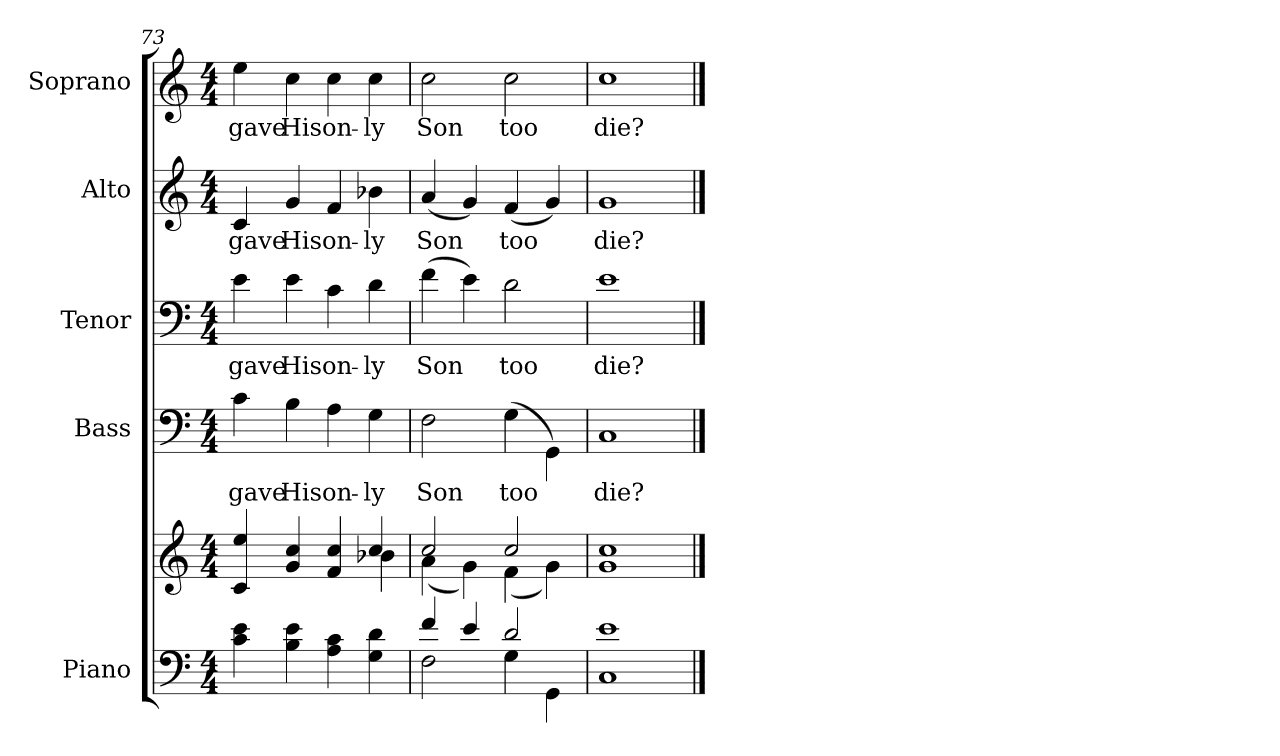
**kern	**kern	**kern	**text	**kern	**text	**kern	**text	**kern	**text
*part5	*part5	*part4	*part4	*part3	*part3	*part2	*part2	*part1	*part1
*staff6	*staff5	*staff4	*staff4	*staff3	*staff3	*staff2	*staff2	*staff1	*staff1
*I"Piano	*	*I"Bass	*	*I"Tenor	*	*I"Alto	*	*I"Soprano	*
*I'Pno.	*	*I'B.	*	*I'T.	*	*I'A.	*	*I'S.	*
!!LO:PB:g=z
*clefF4	*clefG2	*clefF4	*	*clefF4	*	*clefG2	*	*clefG2	*
*k[]	*k[]	*k[]	*	*k[]	*	*k[]	*	*k[]	*
*C:	*C:	*C:	*	*C:	*	*C:	*	*C:	*
*M4/4	*M4/4	*M4/4	*	*M4/4	*	*M4/4	*	*M4/4	*
=73	=73	=73	=73	=73	=73	=73	=73	=73	=73
*	*^	*	*	*	*	*	*	*	*
!	!	!	!	!LO:LY:b:color=#000000	!	!	!	!	!	!
!	!	!	!	!	!	!LO:LY:b:color=#000000	!	!	!	!
!	!	!	!	!	!	!	!	!LO:LY:b:color=#000000	!	!
!	!	!	!	!	!	!	!	!	!	!LO:LY:b:color=#000000
4ci\ 4ei	4ci/ 4eei	2ryy	4ci\	gave	4ei\	gave	4ci/	gave	4eei\	gave
!	!	!	!	!LO:LY:b:color=#000000	!	!	!	!	!	!
!	!	!	!	!	!	!LO:LY:b:color=#000000	!	!	!	!
!	!	!	!	!	!	!	!	!LO:LY:b:color=#000000	!	!
!	!	!	!	!	!	!	!	!	!	!LO:LY:b:color=#000000
4Bi\ 4ei	4gi/ 4cci	.	4Bi\	His	4ei\	His	4gi/	His	4cci\	His
!	!	!	!	!LO:LY:b:color=#000000	!	!	!	!	!	!
!	!	!	!	!	!	!LO:LY:b:color=#000000	!	!	!	!
!	!	!	!	!	!	!	!	!LO:LY:b:color=#000000	!	!
!	!	!	!	!	!	!	!	!	!	!LO:LY:b:color=#000000
4Ai\ 4ci	4fi/ 4cci	4ryy	4Ai\	on-	4ci\	on-	4fi/	on-	4cci\	on-
!	!	!	!	!LO:LY:b:color=#000000	!	!	!	!	!	!
!	!	!	!	!	!	!LO:LY:b:color=#000000	!	!	!	!
!	!	!	!	!	!	!	!	!LO:LY:b:color=#000000	!	!
!	!	!	!	!	!	!	!	!	!	!LO:LY:b:color=#000000
4Gi\ 4di	4cci/	4b-Xi\	4Gi\	-ly	4di\	-ly	4b-Xi\	-ly	4cci\	-ly
=74	=74	=74	=74	=74	=74	=74	=74	=74	=74	=74
*^	*	*	*	*	*	*	*	*	*	*
!	!	!	!	!	!LO:LY:b:color=#000000	!	!	!	!	!	!
!	!	!	!	!	!	!	!LO:LY:b:color=#000000	!	!	!	!
!	!	!	!	!	!	!	!	!	!LO:LY:b:color=#000000	!	!
!	!	!	!	!	!	!	!	!	!	!	!LO:LY:b:color=#000000
4fi/	2Fi\	2cci/	(4ai\	2Fi\	Son	(4fi\	Son	(4ai/	Son	2cci\	Son
4ei/	.	.	4gi\)	.	.	4ei\)	.	4gi/)	.	.	.
!	!	!	!	!	!LO:LY:b:color=#000000	!	!	!	!	!	!
!	!	!	!	!	!	!	!LO:LY:b:color=#000000	!	!	!	!
!	!	!	!	!	!	!	!	!	!LO:LY:b:color=#000000	!	!
!	!	!	!	!	!	!	!	!	!	!	!LO:LY:b:color=#000000
2di/	4Gi\	2cci/	(4fi\	(4Gi\	too	2di\	too	(4fi/	too	2cci\	too
.	4GGi\	.	4gi\)	4GGi\)	.	.	.	4gi/)	.	.	.
*v	*v	*	*	*	*	*	*	*	*	*	*
*	*v	*v	*	*	*	*	*	*	*	*
!!LO:PB:g=z
=75	=75	=75	=75	=75	=75	=75	=75	=75	=75
*^	*^	*	*	*	*	*	*	*	*
!	!	!	!	!	!LO:LY:b:color=#000000	!	!	!	!	!	!
*v	*v	*	*	*	*	*	*	*	*	*	*
*	*v	*v	*	*	*	*	*	*	*	*
*^	*^	*	*	*	*	*	*	*	*
!	!	!	!	!	!	!	!LO:LY:b:color=#000000	!	!	!	!
*v	*v	*	*	*	*	*	*	*	*	*	*
*	*v	*v	*	*	*	*	*	*	*	*
*^	*^	*	*	*	*	*	*	*	*
!	!	!	!	!	!	!	!	!	!LO:LY:b:color=#000000	!	!
*v	*v	*	*	*	*	*	*	*	*	*	*
*	*v	*v	*	*	*	*	*	*	*	*
*^	*^	*	*	*	*	*	*	*	*
!	!	!	!	!	!	!	!	!	!	!	!LO:LY:b:color=#000000
*v	*v	*	*	*	*	*	*	*	*	*	*
*	*v	*v	*	*	*	*	*	*	*	*
1Ci 1ei	1gi 1cci	1Ci	die?	1ei	die?	1gi	die?	1cci	die?
==	==	==	==	==	==	==	==	==	==
*-	*-	*-	*-	*-	*-	*-	*-	*-	*-
